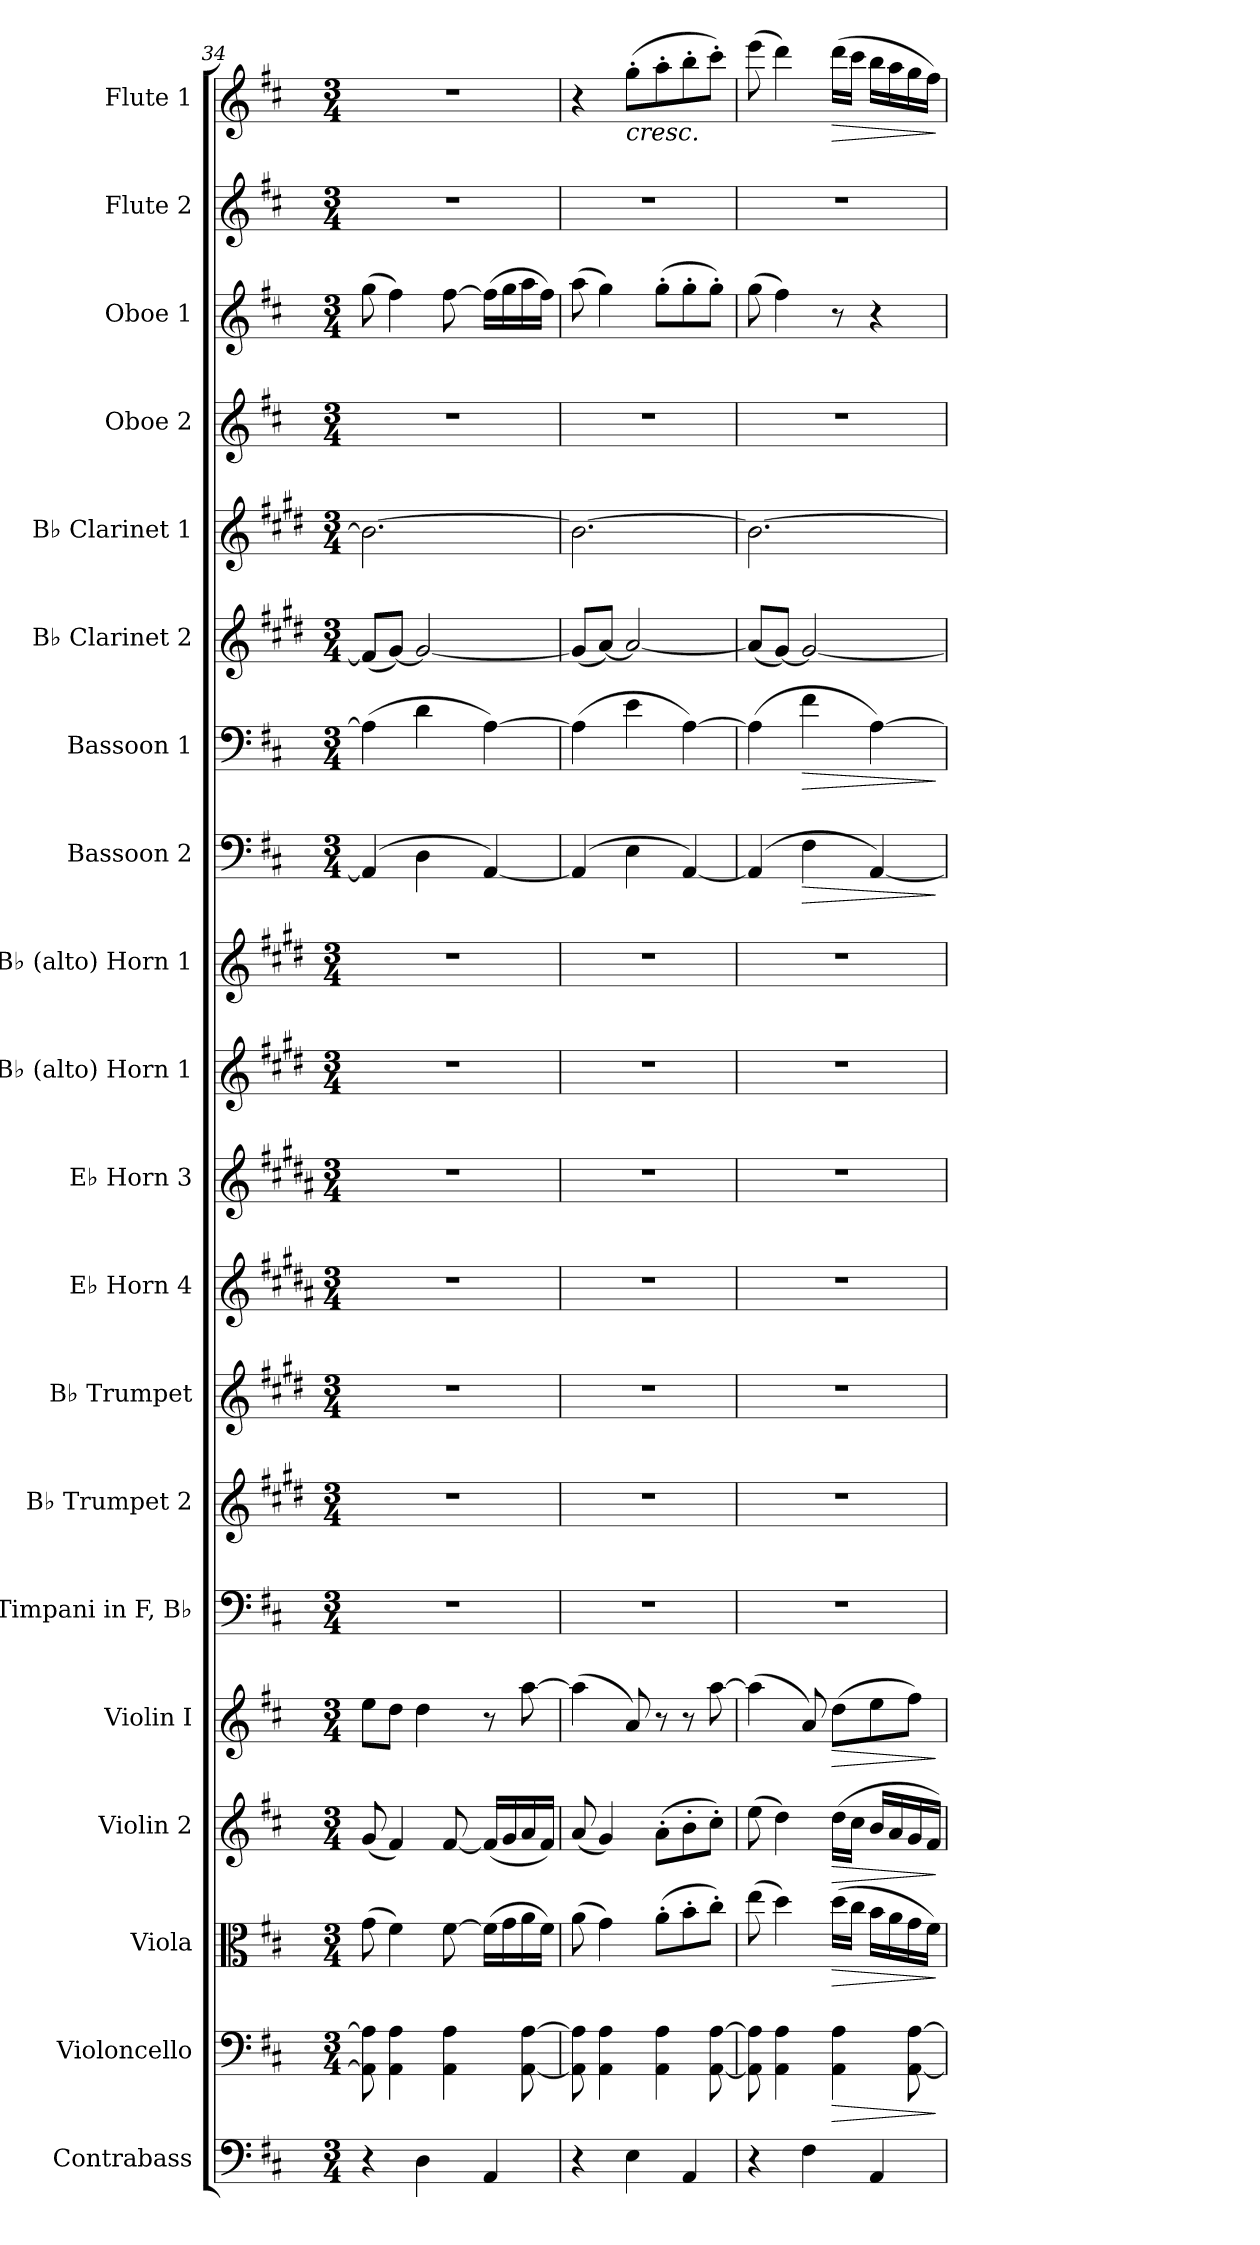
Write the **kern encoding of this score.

**kern	**kern	**dynam	**kern	**dynam	**kern	**dynam	**kern	**dynam	**kern	**kern	**kern	**kern	**kern	**kern	**kern	**kern	**dynam	**kern	**dynam	**kern	**kern	**kern	**kern	**kern	**kern	**dynam
*part20	*part19	*part19	*part18	*part18	*part17	*part17	*part16	*part16	*part15	*part14	*part13	*part12	*part11	*part10	*part9	*part8	*part8	*part7	*part7	*part6	*part5	*part4	*part3	*part2	*part1	*part1
*staff20	*staff19	*staff19	*staff18	*staff18	*staff17	*staff17	*staff16	*staff16	*staff15	*staff14	*staff13	*staff12	*staff11	*staff10	*staff9	*staff8	*staff8	*staff7	*staff7	*staff6	*staff5	*staff4	*staff3	*staff2	*staff1	*staff1
*I"Contrabass	*I"Violoncello	*	*I"Viola	*	*I"Violin 2	*	*I"Violin I	*	*I"Timpani in F, B♭	*I"B♭ Trumpet 2	*I"B♭ Trumpet	*I"E♭ Horn 4	*I"E♭ Horn 3	*I"B♭ (alto) Horn 1	*I"B♭ (alto) Horn 1	*I"Bassoon 2	*	*I"Bassoon 1	*	*I"B♭ Clarinet 2	*I"B♭ Clarinet 1	*I"Oboe 2	*I"Oboe 1	*I"Flute 2	*I"Flute 1	*
*I'Cb	*I'Vc	*	*I'Vla	*	*I'Vl 2	*	*I'Vl 1	*	*I'Timp	*I'Tpt 2	*I'Tpt 1	*I'Hn 4	*I'Hn 3	*I'Hn 2	*I'Hn 1	*I'Bsn 2	*	*I'Bsn 1	*	*I'Cl 2	*I'Cl 1	*I'Ob 2	*I'Ob 1	*I'Fl 2	*I'Fl 1	*
*clefF4	*clefF4	*	*clefC3	*	*clefG2	*	*clefG2	*	*clefF4	*clefG2	*clefG2	*clefG2	*clefG2	*clefG2	*clefG2	*clefF4	*	*clefF4	*	*clefG2	*clefG2	*clefG2	*clefG2	*clefG2	*clefG2	*
*ITrd7c12	*	*	*	*	*	*	*	*	*	*ITrd1c2	*ITrd1c2	*ITrd5c9	*ITrd5c9	*ITrd1c2	*ITrd1c2	*	*	*	*	*ITrd1c2	*ITrd1c2	*	*	*	*	*
*k[f#c#]	*k[f#c#]	*	*k[f#c#]	*	*k[f#c#]	*	*k[f#c#]	*	*k[f#c#]	*k[f#c#]	*k[f#c#]	*k[f#c#]	*k[f#c#]	*k[f#c#]	*k[f#c#]	*k[f#c#]	*	*k[f#c#]	*	*k[f#c#]	*k[f#c#]	*k[f#c#]	*k[f#c#]	*k[f#c#]	*k[f#c#]	*
*M3/4	*M3/4	*	*M3/4	*	*M3/4	*	*M3/4	*	*M3/4	*M3/4	*M3/4	*M3/4	*M3/4	*M3/4	*M3/4	*M3/4	*	*M3/4	*	*M3/4	*M3/4	*M3/4	*M3/4	*M3/4	*M3/4	*
=34	=34	=34	=34	=34	=34	=34	=34	=34	=34	=34	=34	=34	=34	=34	=34	=34	=34	=34	=34	=34	=34	=34	=34	=34	=34	=34
4r	8AA\] 8A\]	.	(>8g\	.	(<8g/	.	8ee\L	.	2.r	2.r	2.r	2.r	2.r	2.r	2.r	(>4AA/]	.	(>4A\]	.	(<8e/L]	2.a\_	2.r	(>8gg\	2.r	2.r	.
.	4AA\ 4A\	.	4f#\)	.	4f#/)	.	8dd\J	.	.	.	.	.	.	.	.	.	.	.	.	[8f#/J)	.	.	4ff#\)	.	.	.
4DD\	.	.	.	.	.	.	4dd\	.	.	.	.	.	.	.	.	4D\	.	4d\	.	2f#/_	.	.	.	.	.	.
.	4AA\ 4A\	.	[8f#\	.	[8f#/	.	.	.	.	.	.	.	.	.	.	.	.	.	.	.	.	.	[8ff#\	.	.	.
4AAA/	.	.	(>16f#\LL]	.	(<16f#/LL]	.	8r	.	.	.	.	.	.	.	.	[4AA/)	.	[4A\)	.	.	.	.	(>16ff#\LL]	.	.	.
.	.	.	16g\	.	16g/	.	.	.	.	.	.	.	.	.	.	.	.	.	.	.	.	.	16gg\	.	.	.
.	[8AA\ [8A\	.	16a\	.	16a/	.	[8aa\	.	.	.	.	.	.	.	.	.	.	.	.	.	.	.	16aa\	.	.	.
.	.	.	16f#\JJ)	.	16f#/JJ)	.	.	.	.	.	.	.	.	.	.	.	.	.	.	.	.	.	16ff#\JJ)	.	.	.
=35	=35	=35	=35	=35	=35	=35	=35	=35	=35	=35	=35	=35	=35	=35	=35	=35	=35	=35	=35	=35	=35	=35	=35	=35	=35	=35
4r	8AA\] 8A\]	.	(>8a\	.	(<8a/	.	(>4aa\]	.	2.r	2.r	2.r	2.r	2.r	2.r	2.r	(>4AA/]	.	(>4A\]	.	(<8f#/L]	2.a\_	2.r	(>8aa\	2.r	4r	.
.	4AA\ 4A\	.	4g\)	.	4g/)	.	.	.	.	.	.	.	.	.	.	.	.	.	.	[8g/J)	.	.	4gg\)	.	.	.
!	!	!	!	!	!	!	!	!	!	!	!	!	!	!	!	!	!	!	!	!	!	!	!	!	!LO:TX:b:i:t=cresc.	!
4EE\	.	.	.	.	.	.	8a/)	.	.	.	.	.	.	.	.	4E\	.	4e\	.	2g/_	.	.	.	.	(>8gg'\L	.
.	4AA\ 4A\	.	(>8a'\L	.	(>8a'\L	.	8r	.	.	.	.	.	.	.	.	.	.	.	.	.	.	.	(>8gg'\L	.	8aa'\	.
4AAA/	.	.	8b'\	.	8b'\	.	8r	.	.	.	.	.	.	.	.	[4AA/)	.	[4A\)	.	.	.	.	8gg'\	.	8bb'\	.
.	[8AA\ [8A\	.	8cc#'\J)	.	8cc#'\J)	.	[8aa\	.	.	.	.	.	.	.	.	.	.	.	.	.	.	.	8gg'\J)	.	8ccc#'\J)	.
=36	=36	=36	=36	=36	=36	=36	=36	=36	=36	=36	=36	=36	=36	=36	=36	=36	=36	=36	=36	=36	=36	=36	=36	=36	=36	=36
4r	8AA\] 8A\]	.	(>8ee\	.	(>8ee\	.	(>4aa\]	.	2.r	2.r	2.r	2.r	2.r	2.r	2.r	(>4AA/]	.	(>4A\]	.	(<8g/L]	2.a\_	2.r	(>8gg\	2.r	(>8eee\	.
.	4AA\ 4A\	.	4dd\)	.	4dd\)	.	.	.	.	.	.	.	.	.	.	.	.	.	.	[8f#/J)	.	.	4ff#\)	.	4ddd\)	.
!	!	!	!	!	!	!	!	!	!	!	!	!	!	!	!	!	!LO:HP:b	!	!LO:HP:b	!	!	!	!	!	!	!
4FF#\	.	.	.	.	.	.	8a/)	.	.	.	.	.	.	.	.	4F#\	>	4f#\	>	2f#/_	.	.	.	.	.	.
!	!	!LO:HP:b	!	!LO:HP:b	!	!LO:HP:b	!	!LO:HP:b	!	!	!	!	!	!	!	!	!	!	!	!	!	!	!	!	!	!LO:HP:b
.	4AA\ 4A\	>	(>16dd\LL	>	(>16dd\LL	>	(>8dd\L	>	.	.	.	.	.	.	.	.	.	.	.	.	.	.	8r	.	(>16ddd\LL	>
.	.	.	16cc#\JJ	.	16cc#\JJ	.	.	.	.	.	.	.	.	.	.	.	.	.	.	.	.	.	.	.	16ccc#\JJ	.
4AAA/	.	.	16b\LL	.	16b/LL	.	8ee\	.	.	.	.	.	.	.	.	[4AA/)	.	[4A\)	.	.	.	.	4r	.	16bb\LL	.
.	.	.	16a\	.	16a/	.	.	.	.	.	.	.	.	.	.	.	.	.	.	.	.	.	.	.	16aa\	.
.	[8AA\ [8A\	.	16g\	.	16g/	.	8ff#\J)	.	.	.	.	.	.	.	.	.	.	.	.	.	.	.	.	.	16gg\	.
.	.	.	16f#\JJ)	.	16f#/JJ)	.	.	.	.	.	.	.	.	.	.	.	.	.	.	.	.	.	.	.	16ff#\JJ)	.
.	.	]	.	]	.	]	.	]	.	.	.	.	.	.	.	.	]	.	]	.	.	.	.	.	.	]
=	=	=	=	=	=	=	=	=	=	=	=	=	=	=	=	=	=	=	=	=	=	=	=	=	=	=
*-	*-	*-	*-	*-	*-	*-	*-	*-	*-	*-	*-	*-	*-	*-	*-	*-	*-	*-	*-	*-	*-	*-	*-	*-	*-	*-
